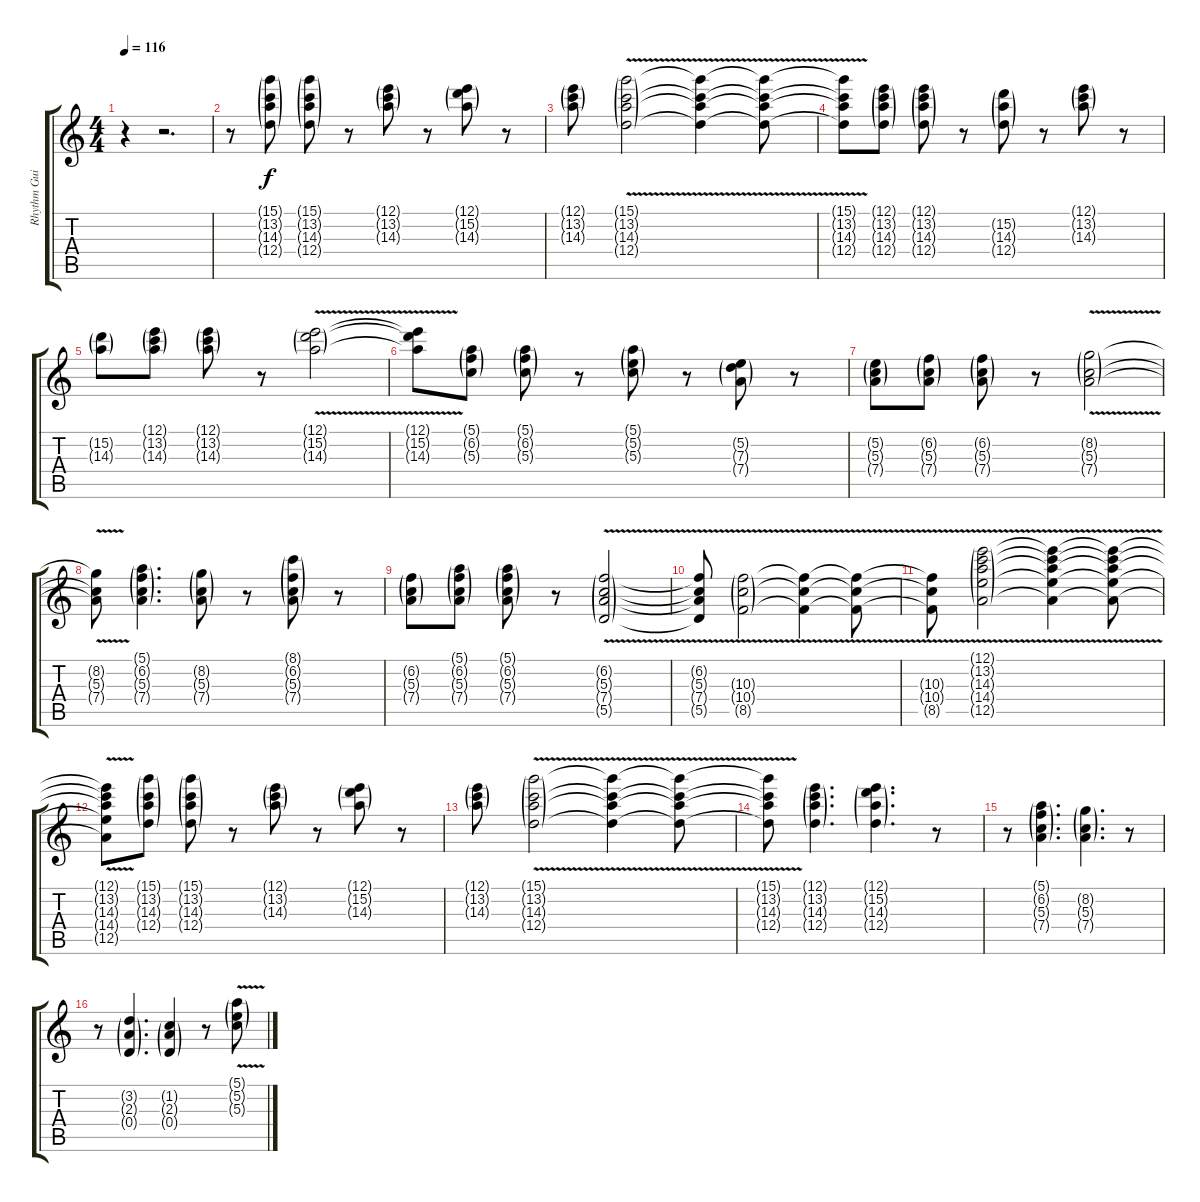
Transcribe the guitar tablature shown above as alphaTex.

\track ("Rhythm Guitar 2 Echo" "Rhythm Gui") {instrument overdrivenguitar}
\staff {score tabs}
\tuning (E4 B3 G3 D3 A2 E2) {hide}
\ts (4 4)
\tempo 116
\clef g2
\ks c
r.4{dy f instrument overdrivenguitar} r.2{d} |
r.8 (15.1{g} 13.2{g} 14.3{g} 12.4{g}).8 (15.1{g} 13.2{g} 14.3{g} 12.4{g}).8 r.8 (12.1{g} 13.2{g} 14.3{g}).8 r.8 (12.1{g} 15.2{g} 14.3{g}).8 r.8 |
(12.1{g} 13.2{g} 14.3{g}).8 (15.1{v g} 13.2{v g} 14.3{v g} 12.4{v g}).2 (15.1{v t} 13.2{v t} 14.3{v t} 12.4{v t}).4 (15.1{v t} 13.2{v t} 14.3{v t} 12.4{v t}).8 |
(15.1{v t} 13.2{v t} 14.3{v t} 12.4{v t}).8 (12.1{g} 13.2{g} 14.3{g} 12.4{g}).8 (12.1{g} 13.2{g} 14.3{g} 12.4{g}).8 r.8 (15.2{g} 14.3{g} 12.4{g}).8 r.8 (12.1{g} 13.2{g} 14.3{g}).8 r.8 |
(15.2{g} 14.3{g}).8 (12.1{g} 13.2{g} 14.3{g}).8 (12.1{g} 13.2{g} 14.3{g}).8 r.8 (12.1{v g} 15.2{v g} 14.3{v g}).2 |
(12.1{v t} 15.2{v t} 14.3{v t}).8 (5.1{g} 6.2{g} 5.3{g}).8 (5.1{g} 6.2{g} 5.3{g}).8 r.8 (5.1{g} 5.2{g} 5.3{g}).8 r.8 (5.2{g} 7.3{g} 7.4{g}).8 r.8 |
(5.2{g} 5.3{g} 7.4{g}).8 (6.2{g} 5.3{g} 7.4{g}).8 (6.2{g} 5.3{g} 7.4{g}).8 r.8 (8.2{v g} 5.3{v g} 7.4{v g}).2 |
(8.2{v t} 5.3{v t} 7.4{v t}).8 (5.1{g} 6.2{g} 5.3{g} 7.4{g}).4{d} (8.2{g} 5.3{g} 7.4{g}).8 r.8 (8.1{g} 6.2{g} 5.3{g} 7.4{g}).8 r.8 |
(6.2{g} 5.3{g} 7.4{g}).8 (5.1{g} 6.2{g} 5.3{g} 7.4{g}).8 (5.1{g} 6.2{g} 5.3{g} 7.4{g}).8 r.8 (6.2{v g} 5.3{v g} 7.4{v g} 5.5{v g}).2 |
(6.2{v t} 5.3{v t} 7.4{v t} 5.5{v t}).8 (10.3{v g} 10.4{v g} 8.5{v g}).2 (10.3{v t} 10.4{v t} 8.5{v t}).4 (10.3{v t} 10.4{v t} 8.5{v t}).8 |
(10.3{v t} 10.4{v t} 8.5{v t}).8 (12.1{v g} 13.2{v g} 14.3{v g} 14.4{v g} 12.5{v g}).2 (12.1{v t} 13.2{v t} 14.3{v t} 14.4{v t} 12.5{v t}).4 (12.1{v t} 13.2{v t} 14.3{v t} 14.4{v t} 12.5{v t}).8 |
(12.1{v t} 13.2{v t} 14.3{v t} 14.4{v t} 12.5{v t}).8 (15.1{g} 13.2{g} 14.3{g} 12.4{g}).8 (15.1{g} 13.2{g} 14.3{g} 12.4{g}).8 r.8 (12.1{g} 13.2{g} 14.3{g}).8 r.8 (12.1{g} 15.2{g} 14.3{g}).8 r.8 |
(12.1{g} 13.2{g} 14.3{g}).8 (15.1{v g} 13.2{v g} 14.3{v g} 12.4{v g}).2 (15.1{v t} 13.2{v t} 14.3{v t} 12.4{v t}).4 (15.1{v t} 13.2{v t} 14.3{v t} 12.4{v t}).8 |
(15.1{v t} 13.2{v t} 14.3{v t} 12.4{v t}).8 (12.1{g} 13.2{g} 14.3{g} 12.4{g}).4{d} (12.1{g} 15.2{g} 14.3{g} 12.4{g}).4{d} r.8 |
r.8 (5.1{g} 6.2{g} 5.3{g} 7.4{g}).4{d} (8.2{g} 5.3{g} 7.4{g}).4{d} r.8 |
r.8 (3.2{g} 2.3{g} 0.4{g}).4{d} (1.2{g} 2.3{g} 0.4{g}).4 r.8 (5.1{v g} 5.2{v g} 5.3{v g}).8
